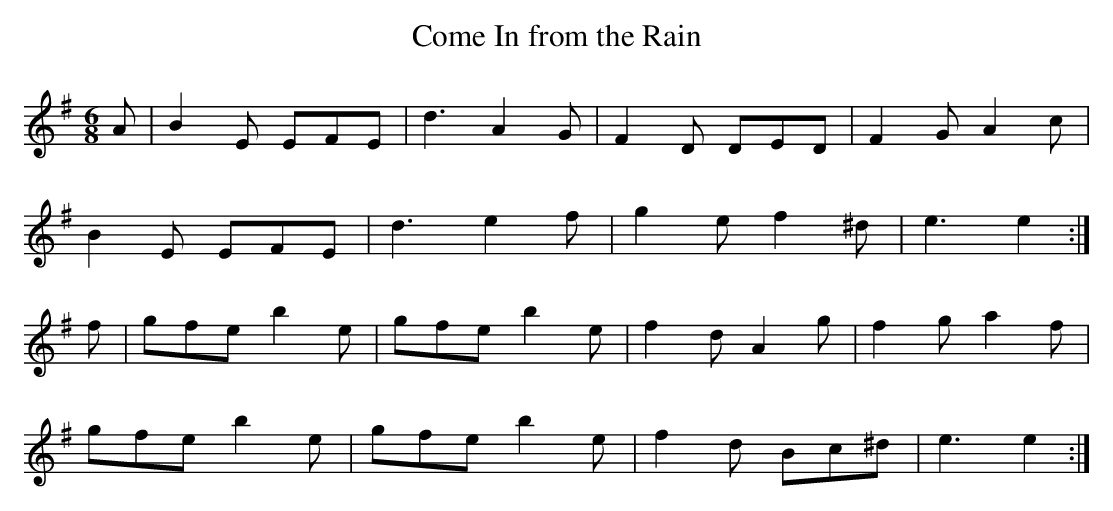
X:1
T: Come In from the Rain
M: 6/8
L: 1/8
K: Em
A|B2E EFE|d3 A2G|F2D DED|F2G A2c|
B2E EFE|d3 e2f|g2e f2^d|e3 e2:|
f|gfe b2e|gfe b2e|f2d A2g|f2g a2f|
gfe b2e|gfe b2e|f2d Bc^d|e3 e2:|
